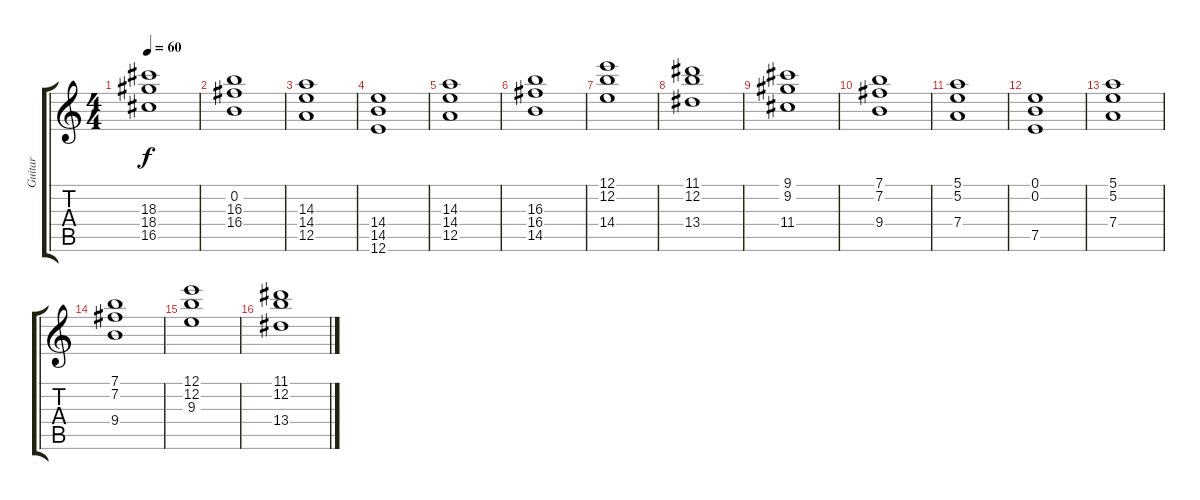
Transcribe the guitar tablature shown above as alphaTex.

\track ("Guitar" "Guitar") {instrument distortionguitar}
\staff {score tabs}
\tuning (E4 B3 G3 D3 A2 E2) {hide}
\ts (4 4)
\tempo 60
\clef g2
\ks c
(18.3 18.4 16.5).1{dy f} |
(0.2 16.3 16.4).1 |
(14.3 14.4 12.5).1 |
(14.4 14.5 12.6).1 |
(14.3 14.4 12.5).1 |
(16.3 16.4 14.5).1 |
(12.1 12.2 14.4).1 |
(11.1 12.2 13.4).1 |
(9.1 9.2 11.4).1 |
(7.1 7.2 9.4).1 |
(5.1 5.2 7.4).1 |
(0.1 0.2 7.5).1 |
(5.1 5.2 7.4).1 |
(7.1 7.2 9.4).1 |
(12.1 12.2 9.3).1 |
(11.1 12.2 13.4).1
